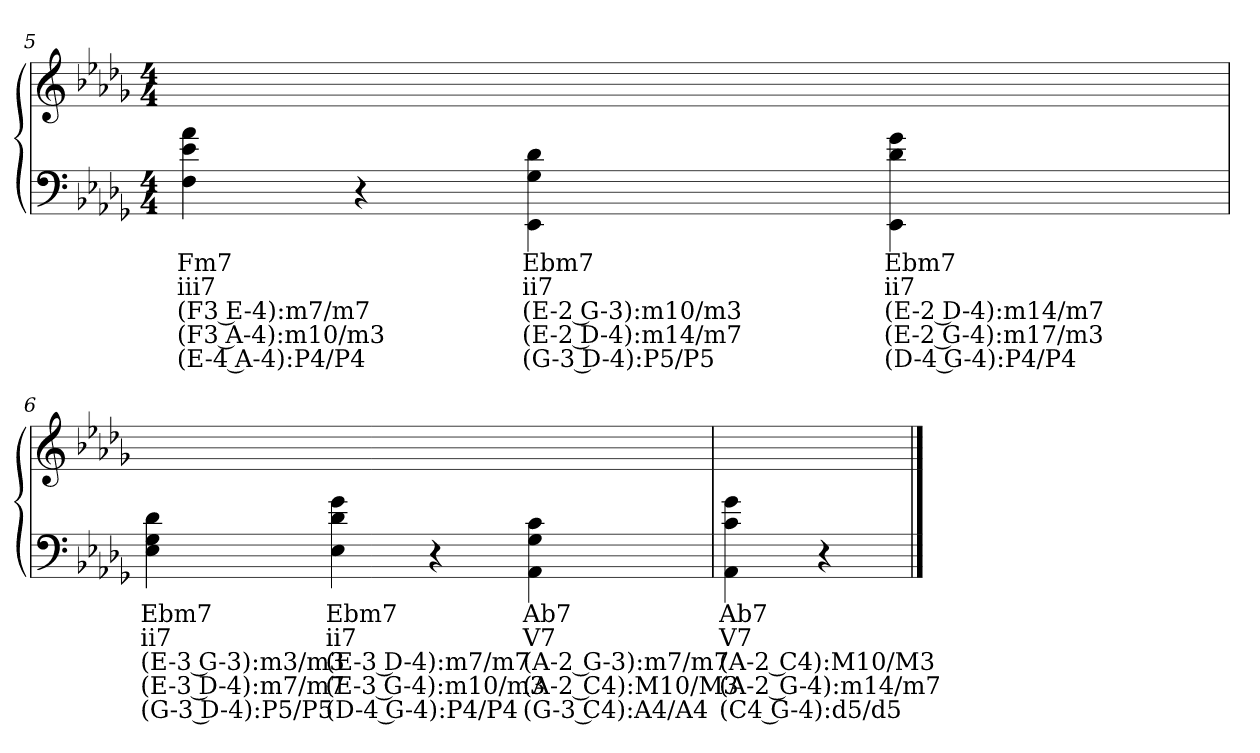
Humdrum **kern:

**kern	**text	**text	**text	**text	**text	**kern
*part2	*part2	*part2	*part2	*part2	*part2	*part1
*staff2	*staff2	*staff2	*staff2	*staff2	*staff2	*staff1
*clefF4	*	*	*	*	*	*clefG2
*k[b-e-a-d-g-]	*	*	*	*	*	*k[b-e-a-d-g-]
*D-:	*	*	*	*	*	*D-:
*M4/4	*	*	*	*	*	*M4/4
=5	=5	=5	=5	=5	=5	=5
4F 4e- 4a-	Fm7	iii7	(F3 E-4):m7/m7	(F3 A-4):m10/m3	(E-4 A-4):P4/P4	1ryy
4r	.	.	.	.	.	.
4EE- 4G- 4d-	Ebm7	ii7	(E-2 G-3):m10/m3	(E-2 D-4):m14/m7	(G-3 D-4):P5/P5	.
4EE- 4d- 4g-	Ebm7	ii7	(E-2 D-4):m14/m7	(E-2 G-4):m17/m3	(D-4 G-4):P4/P4	.
=6	=6	=6	=6	=6	=6	=6
4E- 4G- 4d-	Ebm7	ii7	(E-3 G-3):m3/m3	(E-3 D-4):m7/m7	(G-3 D-4):P5/P5	1ryy
4E- 4d- 4g-	Ebm7	ii7	(E-3 D-4):m7/m7	(E-3 G-4):m10/m3	(D-4 G-4):P4/P4	.
4r	.	.	.	.	.	.
4AA- 4G- 4c	Ab7	V7	(A-2 G-3):m7/m7	(A-2 C4):M10/M3	(G-3 C4):A4/A4	.
=7	=7	=7	=7	=7	=7	=7
4AA- 4c 4g-	Ab7	V7	(A-2 C4):M10/M3	(A-2 G-4):m14/m7	(C4 G-4):d5/d5	2ryy
4r	.	.	.	.	.	.
==	==	==	==	==	==	==
*-	*-	*-	*-	*-	*-	*-
